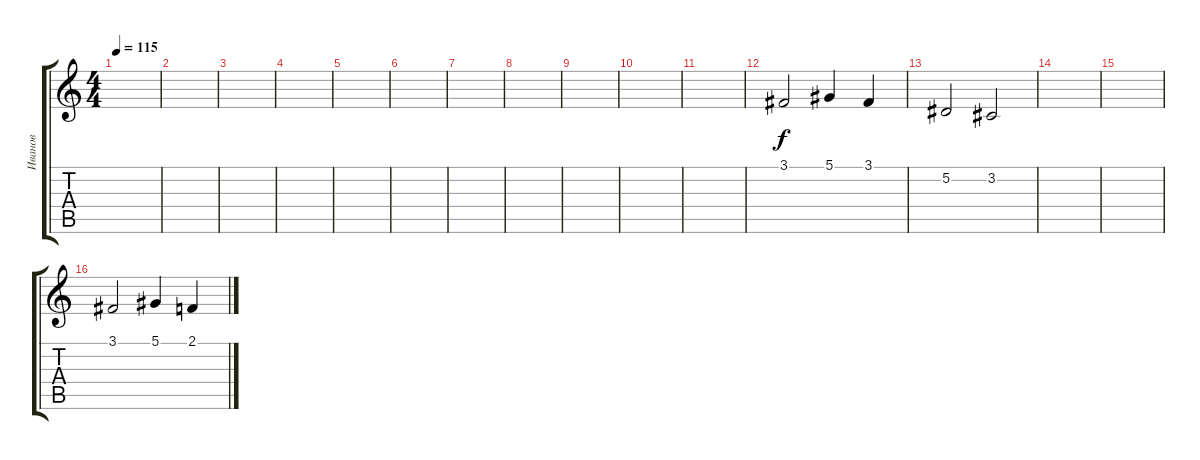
\track ("Иванов" "Иванов") {instrument oboe}
\staff {score tabs}
\tuning (Eb4 Bb3 Gb3 Db3 Ab2 Eb2) {hide}
\ts (4 4)
\tempo 115
\clef g2
\ks c
|
|
|
|
|
|
|
|
|
|
|
3.1.2 5.1.4 3.1.4 |
5.2.2 3.2.2 |
|
|
3.1.2 5.1.4 2.1.4
